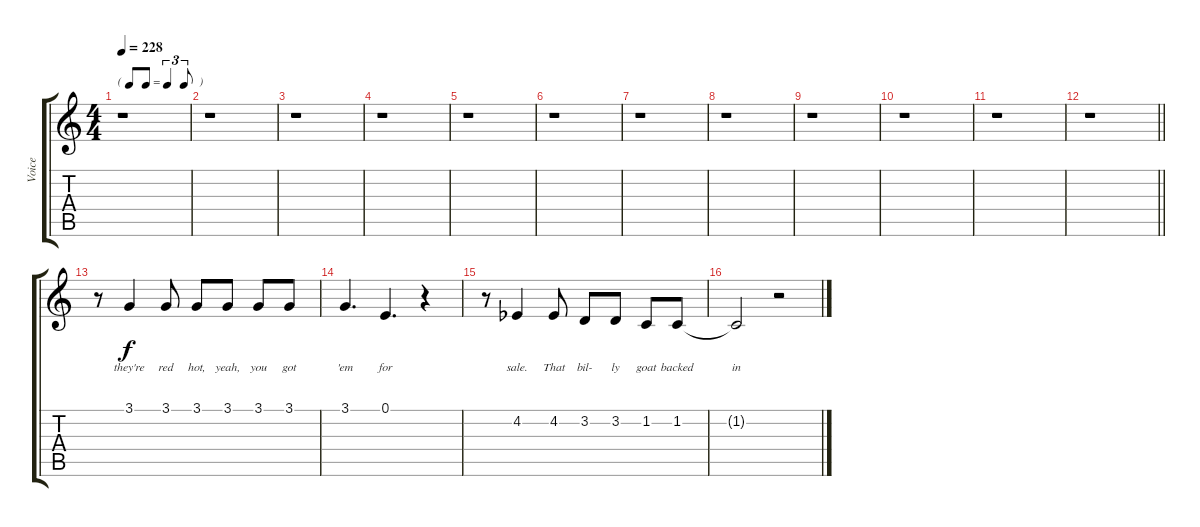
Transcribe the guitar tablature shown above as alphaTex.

\track ("Voice" "Voice") {instrument trombone}
\staff {score tabs}
\tuning (E4 B3 G3 D3 A2 E2) {hide}
\ts (4 4)
\tf triplet8th
\tempo 228
\clef g2
\ks c
r.1{dy f} |
r.1 |
r.1 |
r.1 |
r.1 |
r.1 |
r.1 |
r.1 |
r.1 |
r.1 |
r.1 |
\barLineRight lightlight
r.1 |
r.8 3.1.4{lyrics (0 "they're") lyrics (1 "") lyrics (2 "") lyrics (3 "") lyrics (4 "")} 3.1.8{lyrics (0 "red") lyrics (1 "") lyrics (2 "") lyrics (3 "") lyrics (4 "")} 3.1.8{lyrics (0 "hot,") lyrics (1 "") lyrics (2 "") lyrics (3 "") lyrics (4 "")} 3.1.8{lyrics (0 "yeah,") lyrics (1 "") lyrics (2 "") lyrics (3 "") lyrics (4 "")} 3.1.8{lyrics (0 "you") lyrics (1 "") lyrics (2 "") lyrics (3 "") lyrics (4 "")} 3.1.8{lyrics (0 "got") lyrics (1 "") lyrics (2 "") lyrics (3 "") lyrics (4 "")} |
3.1.4{d lyrics (0 "'em") lyrics (1 "") lyrics (2 "") lyrics (3 "") lyrics (4 "")} 0.1.4{d lyrics (0 "for") lyrics (1 "") lyrics (2 "") lyrics (3 "") lyrics (4 "")} r.4 |
r.8 4.2{acc b}.4{lyrics (0 "sale.") lyrics (1 "") lyrics (2 "") lyrics (3 "") lyrics (4 "")} 4.2{acc b}.8{lyrics (0 "That") lyrics (1 "") lyrics (2 "") lyrics (3 "") lyrics (4 "")} 3.2.8{lyrics (0 "bil-") lyrics (1 "") lyrics (2 "") lyrics (3 "") lyrics (4 "")} 3.2.8{lyrics (0 "ly") lyrics (1 "") lyrics (2 "") lyrics (3 "") lyrics (4 "")} 1.2.8{lyrics (0 "goat") lyrics (1 "") lyrics (2 "") lyrics (3 "") lyrics (4 "")} 1.2.8{lyrics (0 "backed") lyrics (1 "") lyrics (2 "") lyrics (3 "") lyrics (4 "")} |
1.2{t}.2{lyrics (0 "in") lyrics (1 "") lyrics (2 "") lyrics (3 "") lyrics (4 "")} r.2
